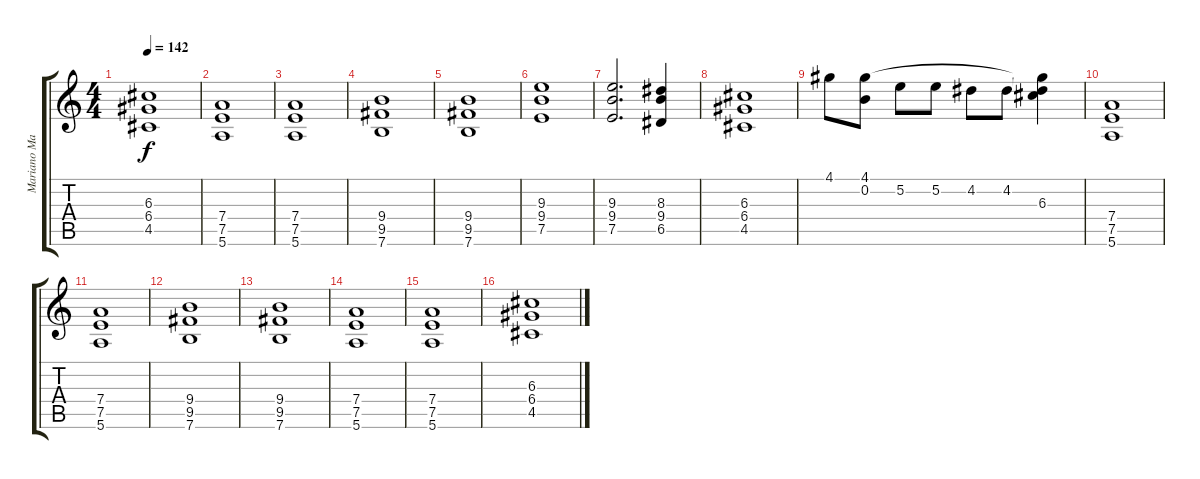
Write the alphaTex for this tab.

\track ("Mariano Martinez" "Mariano Ma") {instrument overdrivenguitar}
\staff {score tabs}
\tuning (E4 B3 G3 D3 A2 E2) {hide}
\ts (4 4)
\tempo 142
\clef g2
\ks c
(6.3 6.4 4.5).1{dy f} |
(7.4 7.5 5.6).1 |
(7.4 7.5 5.6).1 |
(9.4 9.5 7.6).1 |
(9.4 9.5 7.6).1 |
(9.3 9.4 7.5).1 |
(9.3 9.4 7.5).2{d} (8.3 9.4 6.5).4 |
(6.3 6.4 4.5).1 |
4.1.8 (4.1 0.2).8 5.2.8 5.2.8 4.2.8 4.2.8 (4.1{t} 4.2{t} 6.3).4 |
(7.4 7.5 5.6).1 |
(7.4 7.5 5.6).1 |
(9.4 9.5 7.6).1 |
(9.4 9.5 7.6).1 |
(7.4 7.5 5.6).1 |
(7.4 7.5 5.6).1 |
(6.3 6.4 4.5).1
